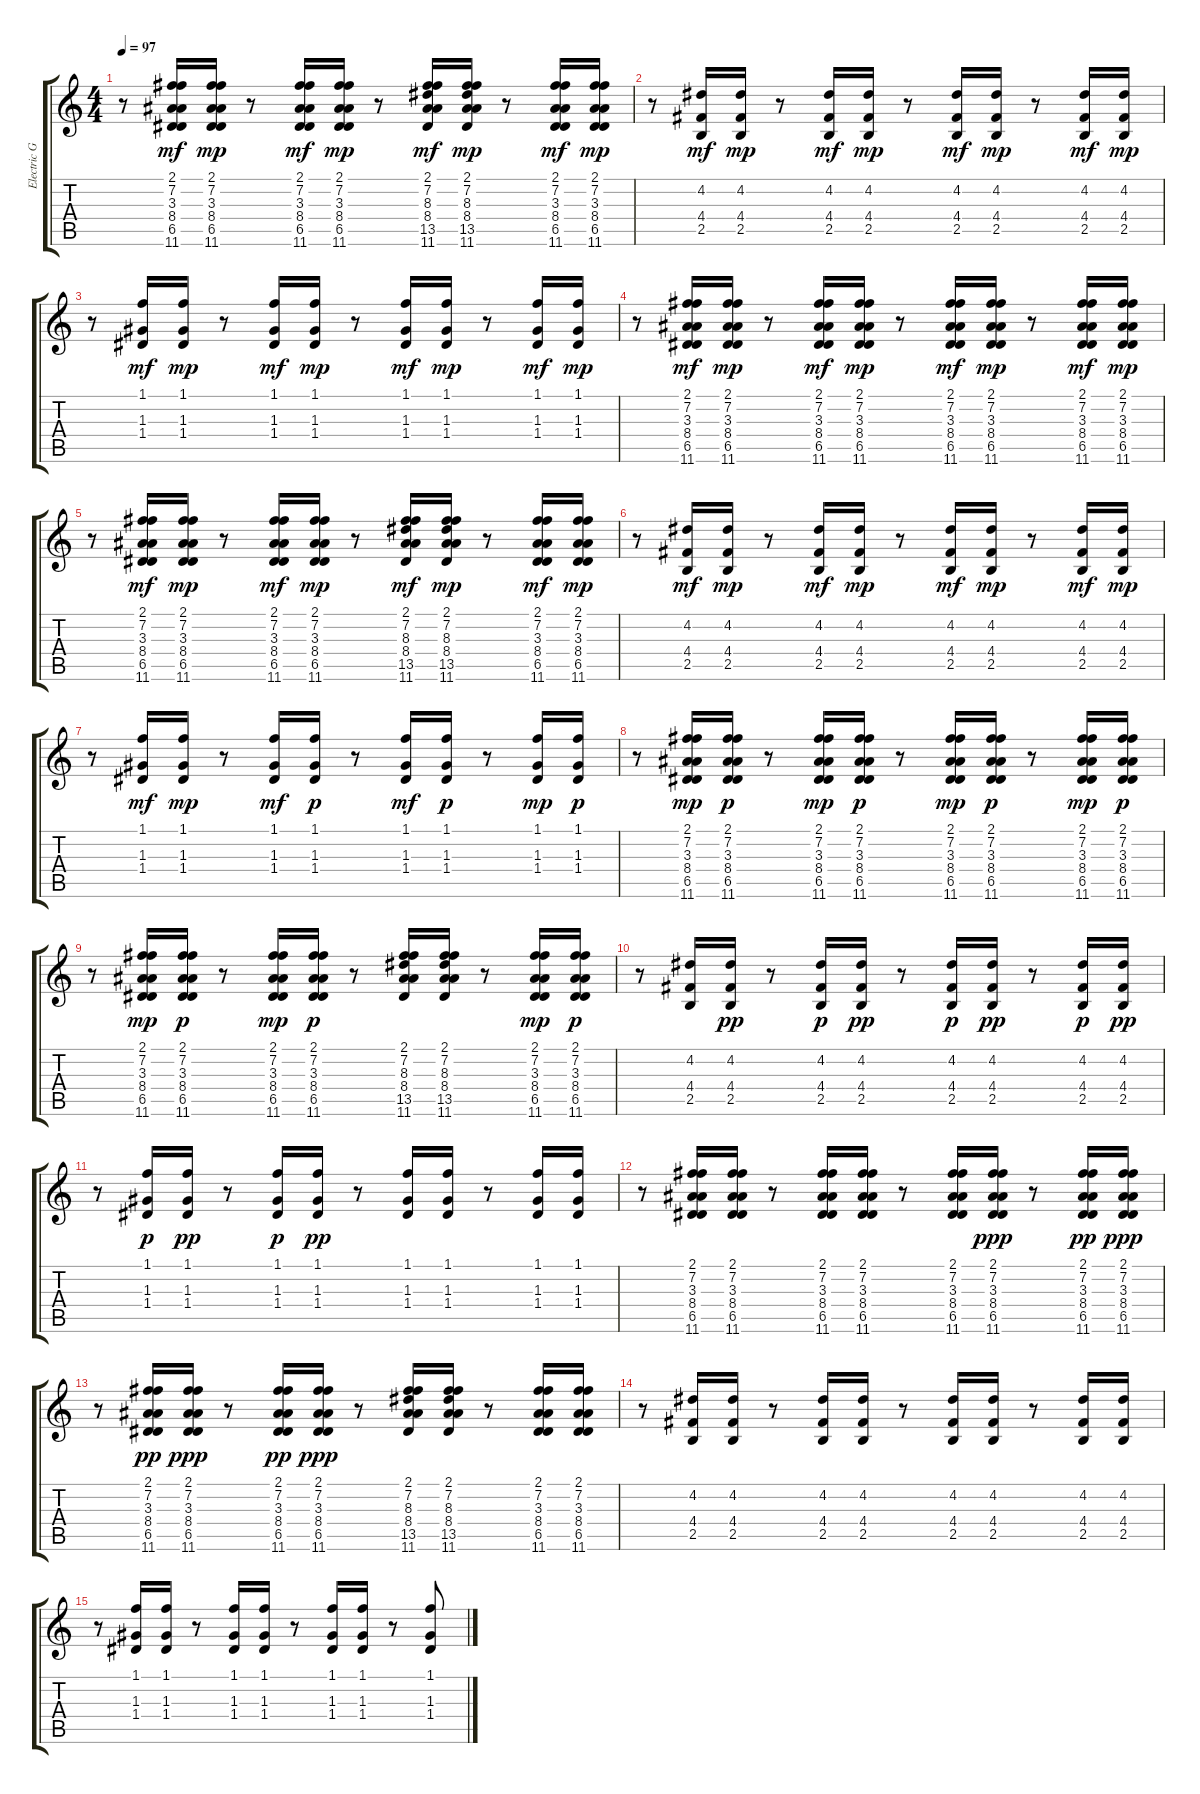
\track ("Electric Guitar (muted)" "Electric G") {instrument electricguitarmuted}
\staff {score tabs}
\tuning (E4 B3 G3 D3 A2 E2) {hide}
\ts (4 4)
\tempo 97
\clef g2
\ks c
r.8{dy mp} (2.1 7.2 3.3 8.4 6.5 11.6).16{dy mf} (2.1 7.2 3.3 8.4 6.5 11.6).16{dy mp} r.8 (2.1 7.2 3.3 8.4 6.5 11.6).16{dy mf} (2.1 7.2 3.3 8.4 6.5 11.6).16{dy mp} r.8 (2.1 7.2 8.3 8.4 13.5 11.6).16{dy mf} (2.1 7.2 8.3 8.4 13.5 11.6).16{dy mp} r.8 (2.1 7.2 3.3 8.4 6.5 11.6).16{dy mf} (2.1 7.2 3.3 8.4 6.5 11.6).16{dy mp} |
r.8 (4.2 4.4 2.5).16{dy mf} (4.2 4.4 2.5).16{dy mp} r.8 (4.2 4.4 2.5).16{dy mf} (4.2 4.4 2.5).16{dy mp} r.8 (4.2 4.4 2.5).16{dy mf} (4.2 4.4 2.5).16{dy mp} r.8 (4.2 4.4 2.5).16{dy mf} (4.2 4.4 2.5).16{dy mp} |
r.8 (1.1 1.3 1.4).16{dy mf} (1.1 1.3 1.4).16{dy mp} r.8 (1.1 1.3 1.4).16{dy mf} (1.1 1.3 1.4).16{dy mp} r.8 (1.1 1.3 1.4).16{dy mf} (1.1 1.3 1.4).16{dy mp} r.8 (1.1 1.3 1.4).16{dy mf} (1.1 1.3 1.4).16{dy mp} |
r.8 (2.1 7.2 3.3 8.4 6.5 11.6).16{dy mf} (2.1 7.2 3.3 8.4 6.5 11.6).16{dy mp} r.8 (2.1 7.2 3.3 8.4 6.5 11.6).16{dy mf} (2.1 7.2 3.3 8.4 6.5 11.6).16{dy mp} r.8 (2.1 7.2 3.3 8.4 6.5 11.6).16{dy mf} (2.1 7.2 3.3 8.4 6.5 11.6).16{dy mp} r.8 (2.1 7.2 3.3 8.4 6.5 11.6).16{dy mf} (2.1 7.2 3.3 8.4 6.5 11.6).16{dy mp} |
r.8 (2.1 7.2 3.3 8.4 6.5 11.6).16{dy mf} (2.1 7.2 3.3 8.4 6.5 11.6).16{dy mp} r.8 (2.1 7.2 3.3 8.4 6.5 11.6).16{dy mf} (2.1 7.2 3.3 8.4 6.5 11.6).16{dy mp} r.8 (2.1 7.2 8.3 8.4 13.5 11.6).16{dy mf} (2.1 7.2 8.3 8.4 13.5 11.6).16{dy mp} r.8 (2.1 7.2 3.3 8.4 6.5 11.6).16{dy mf} (2.1 7.2 3.3 8.4 6.5 11.6).16{dy mp} |
r.8 (4.2 4.4 2.5).16{dy mf} (4.2 4.4 2.5).16{dy mp} r.8 (4.2 4.4 2.5).16{dy mf} (4.2 4.4 2.5).16{dy mp} r.8 (4.2 4.4 2.5).16{dy mf} (4.2 4.4 2.5).16{dy mp} r.8 (4.2 4.4 2.5).16{dy mf} (4.2 4.4 2.5).16{dy mp} |
r.8 (1.1 1.3 1.4).16{dy mf} (1.1 1.3 1.4).16{dy mp} r.8 (1.1 1.3 1.4).16{dy mf} (1.1 1.3 1.4).16{dy p} r.8 (1.1 1.3 1.4).16{dy mf} (1.1 1.3 1.4).16{dy p} r.8 (1.1 1.3 1.4).16{dy mp} (1.1 1.3 1.4).16{dy p} |
r.8 (2.1 7.2 3.3 8.4 6.5 11.6).16{dy mp} (2.1 7.2 3.3 8.4 6.5 11.6).16{dy p} r.8 (2.1 7.2 3.3 8.4 6.5 11.6).16{dy mp} (2.1 7.2 3.3 8.4 6.5 11.6).16{dy p} r.8 (2.1 7.2 3.3 8.4 6.5 11.6).16{dy mp} (2.1 7.2 3.3 8.4 6.5 11.6).16{dy p} r.8 (2.1 7.2 3.3 8.4 6.5 11.6).16{dy mp} (2.1 7.2 3.3 8.4 6.5 11.6).16{dy p} |
r.8 (2.1 7.2 3.3 8.4 6.5 11.6).16{dy mp} (2.1 7.2 3.3 8.4 6.5 11.6).16{dy p} r.8 (2.1 7.2 3.3 8.4 6.5 11.6).16{dy mp} (2.1 7.2 3.3 8.4 6.5 11.6).16{dy p} r.8 (2.1 7.2 8.3 8.4 13.5 11.6).16 (2.1 7.2 8.3 8.4 13.5 11.6).16 r.8 (2.1 7.2 3.3 8.4 6.5 11.6).16{dy mp} (2.1 7.2 3.3 8.4 6.5 11.6).16{dy p} |
r.8 (4.2 4.4 2.5).16 (4.2 4.4 2.5).16{dy pp} r.8 (4.2 4.4 2.5).16{dy p} (4.2 4.4 2.5).16{dy pp} r.8 (4.2 4.4 2.5).16{dy p} (4.2 4.4 2.5).16{dy pp} r.8 (4.2 4.4 2.5).16{dy p} (4.2 4.4 2.5).16{dy pp} |
r.8 (1.1 1.3 1.4).16{dy p} (1.1 1.3 1.4).16{dy pp} r.8 (1.1 1.3 1.4).16{dy p} (1.1 1.3 1.4).16{dy pp} r.8 (1.1 1.3 1.4).16 (1.1 1.3 1.4).16 r.8 (1.1 1.3 1.4).16 (1.1 1.3 1.4).16 |
r.8 (2.1 7.2 3.3 8.4 6.5 11.6).16 (2.1 7.2 3.3 8.4 6.5 11.6).16 r.8 (2.1 7.2 3.3 8.4 6.5 11.6).16 (2.1 7.2 3.3 8.4 6.5 11.6).16 r.8 (2.1 7.2 3.3 8.4 6.5 11.6).16 (2.1 7.2 3.3 8.4 6.5 11.6).16{dy ppp} r.8 (2.1 7.2 3.3 8.4 6.5 11.6).16{dy pp} (2.1 7.2 3.3 8.4 6.5 11.6).16{dy ppp} |
r.8 (2.1 7.2 3.3 8.4 6.5 11.6).16{dy pp} (2.1 7.2 3.3 8.4 6.5 11.6).16{dy ppp} r.8 (2.1 7.2 3.3 8.4 6.5 11.6).16{dy pp} (2.1 7.2 3.3 8.4 6.5 11.6).16{dy ppp} r.8 (2.1 7.2 8.3 8.4 13.5 11.6).16 (2.1 7.2 8.3 8.4 13.5 11.6).16 r.8 (2.1 7.2 3.3 8.4 6.5 11.6).16 (2.1 7.2 3.3 8.4 6.5 11.6).16 |
r.8 (4.2 4.4 2.5).16 (4.2 4.4 2.5).16 r.8 (4.2 4.4 2.5).16 (4.2 4.4 2.5).16 r.8 (4.2 4.4 2.5).16 (4.2 4.4 2.5).16 r.8 (4.2 4.4 2.5).16 (4.2 4.4 2.5).16 |
r.8 (1.1 1.3 1.4).16 (1.1 1.3 1.4).16 r.8 (1.1 1.3 1.4).16 (1.1 1.3 1.4).16 r.8 (1.1 1.3 1.4).16 (1.1 1.3 1.4).16 r.8 (1.1 1.3 1.4).8
